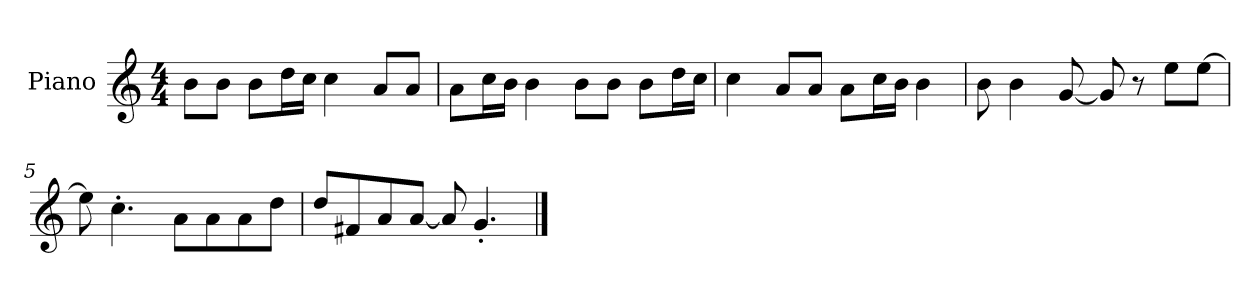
**kern
*part1
*staff1
*I"Piano
*I'P-no
*clefG2
*k[]
*M4/4
*MM90
=1
8b\L
8b\J
8b\L
16dd\L
16cc\JJ
4cc\
8a/L
8a/J
=2
8a\L
16cc\L
16b\JJ
4b\
8b\L
8b\J
8b\L
16dd\L
16cc\JJ
=3
4cc\
8a/L
8a/J
8a\L
16cc\L
16b\JJ
4b\
=4
8b\
4b\
[8g/
8g/]
8r
8ee\L
[8ee\J
=5
8ee\]
4.cc'\
8a\L
8a\
8a\
8dd\J
!!LO:LB:g=z
=6
8dd/L
8f#X/
8a/
[8a/J
8a/]
4.g'/
==
*-
